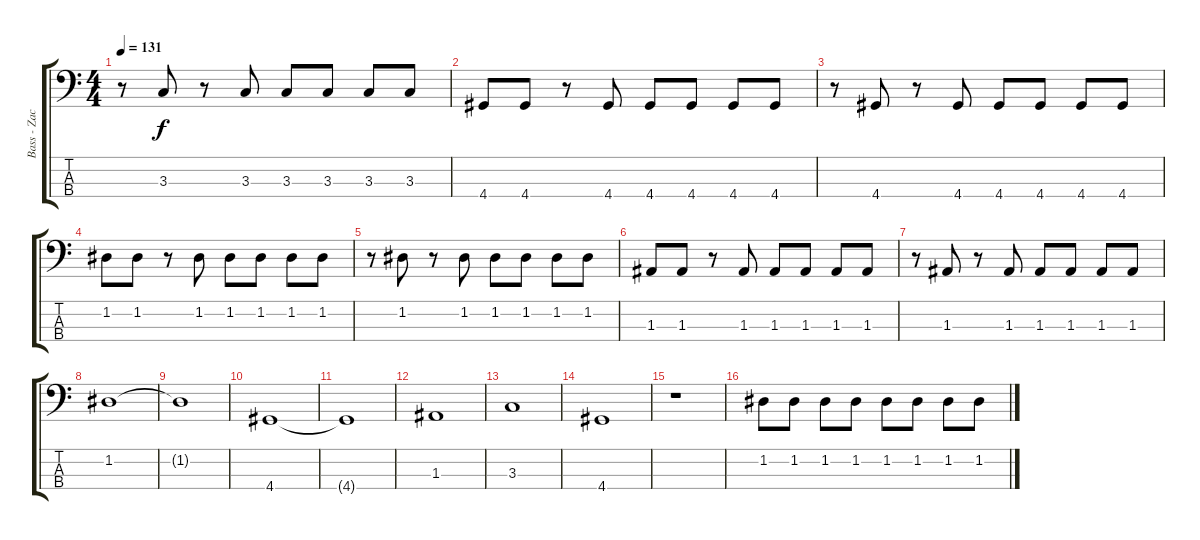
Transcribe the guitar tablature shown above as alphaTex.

\track ("Bass - Zack" "Bass - Zac") {instrument electricbassfinger}
\staff {score tabs}
\tuning (G2 D2 A1 E1) {hide}
\ts (4 4)
\tempo 131
\clef f4
\ks c
r.8{dy f} 3.3.8 r.8 3.3.8 3.3.8 3.3.8 3.3.8 3.3.8 |
4.4.8 4.4.8 r.8 4.4.8 4.4.8 4.4.8 4.4.8 4.4.8 |
r.8 4.4.8 r.8 4.4.8 4.4.8 4.4.8 4.4.8 4.4.8 |
1.2.8 1.2.8 r.8 1.2.8 1.2.8 1.2.8 1.2.8 1.2.8 |
r.8 1.2.8 r.8 1.2.8 1.2.8 1.2.8 1.2.8 1.2.8 |
1.3.8 1.3.8 r.8 1.3.8 1.3.8 1.3.8 1.3.8 1.3.8 |
r.8 1.3.8 r.8 1.3.8 1.3.8 1.3.8 1.3.8 1.3.8 |
1.2.1 |
1.2{t}.1 |
4.4.1 |
4.4{t}.1 |
1.3.1 |
3.3.1 |
4.4.1 |
r.1 |
1.2.8 1.2.8 1.2.8 1.2.8 1.2.8 1.2.8 1.2.8 1.2.8
